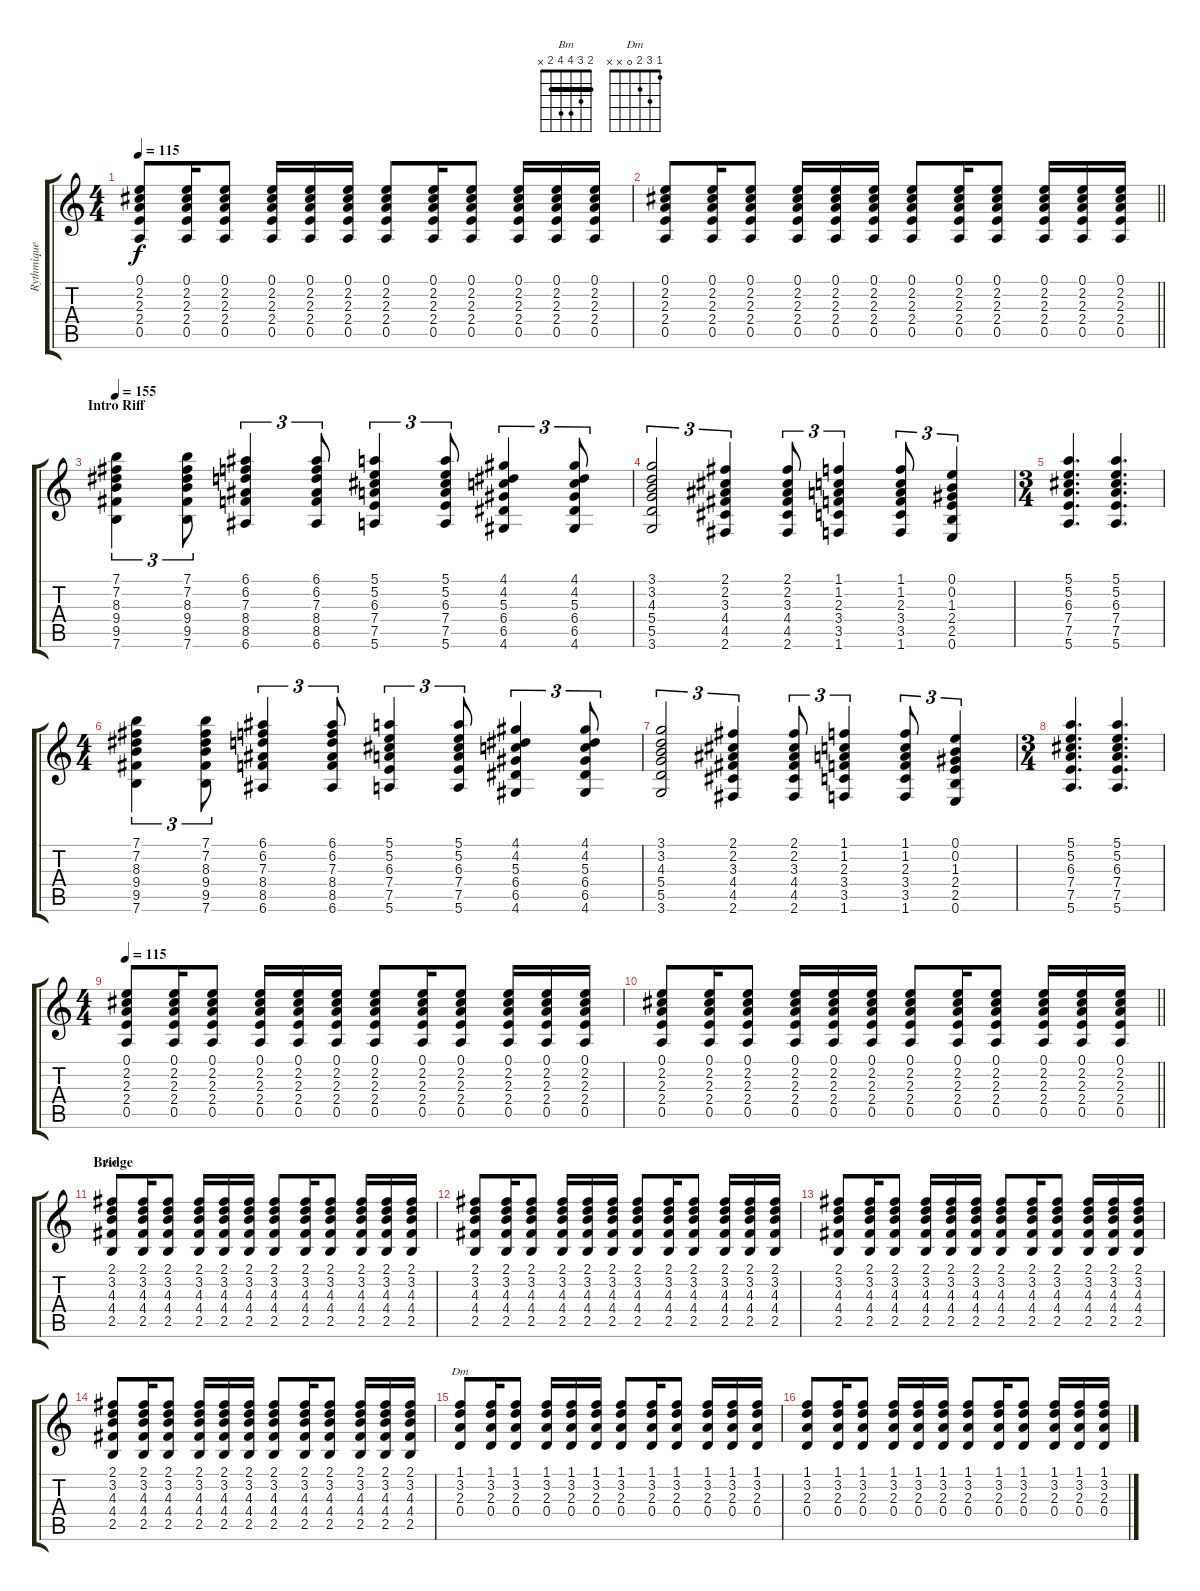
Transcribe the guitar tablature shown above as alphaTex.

\track ("Rythmique" "Rythmique") {instrument electricguitarclean}
\staff {score tabs}
\tuning (E4 B3 G3 D3 A2 E2) {hide}
\chord ("Bm" 2 3 4 4 2 x) {barre 2}
\chord ("Dm" 1 3 2 0 x x)
\ts (4 4)
\tempo 115
\clef g2
\ks c
(0.1 2.2 2.3 2.4 0.5).8{dy f} (0.1 2.2 2.3 2.4 0.5).16 (0.1 2.2 2.3 2.4 0.5).8 (0.1 2.2 2.3 2.4 0.5).16 (0.1 2.2 2.3 2.4 0.5).16 (0.1 2.2 2.3 2.4 0.5).16 (0.1 2.2 2.3 2.4 0.5).8 (0.1 2.2 2.3 2.4 0.5).16 (0.1 2.2 2.3 2.4 0.5).8 (0.1 2.2 2.3 2.4 0.5).16 (0.1 2.2 2.3 2.4 0.5).16 (0.1 2.2 2.3 2.4 0.5).16 |
\barLineRight lightlight
(0.1 2.2 2.3 2.4 0.5).8 (0.1 2.2 2.3 2.4 0.5).16 (0.1 2.2 2.3 2.4 0.5).8 (0.1 2.2 2.3 2.4 0.5).16 (0.1 2.2 2.3 2.4 0.5).16 (0.1 2.2 2.3 2.4 0.5).16 (0.1 2.2 2.3 2.4 0.5).8 (0.1 2.2 2.3 2.4 0.5).16 (0.1 2.2 2.3 2.4 0.5).8 (0.1 2.2 2.3 2.4 0.5).16 (0.1 2.2 2.3 2.4 0.5).16 (0.1 2.2 2.3 2.4 0.5).16 |
\section ("" "Intro Riff")
\tempo 155
(7.1 7.2 8.3 9.4 9.5 7.6).4{tu (3 2)} (7.1 7.2 8.3 9.4 9.5 7.6).8{tu (3 2)} (6.1 6.2 7.3 8.4 8.5 6.6).4{tu (3 2)} (6.1 6.2 7.3 8.4 8.5 6.6).8{tu (3 2)} (5.1 5.2 6.3 7.4 7.5 5.6).4{tu (3 2)} (5.1 5.2 6.3 7.4 7.5 5.6).8{tu (3 2)} (4.1 4.2 5.3 6.4 6.5 4.6).4{tu (3 2)} (4.1 4.2 5.3 6.4 6.5 4.6).8{tu (3 2)} |
(3.1 3.2 4.3 5.4 5.5 3.6).2{tu (3 2)} (2.1 2.2 3.3 4.4 4.5 2.6).4{tu (3 2)} (2.1 2.2 3.3 4.4 4.5 2.6).8{tu (3 2)} (1.1 1.2 2.3 3.4 3.5 1.6).4{tu (3 2)} (1.1 1.2 2.3 3.4 3.5 1.6).8{tu (3 2)} (0.1 0.2 1.3 2.4 2.5 0.6).4{tu (3 2)} |
\ts (3 4)
(5.1 5.2 6.3 7.4 7.5 5.6).4{d} (5.1 5.2 6.3 7.4 7.5 5.6).4{d} |
\ts (4 4)
(7.1 7.2 8.3 9.4 9.5 7.6).4{tu (3 2)} (7.1 7.2 8.3 9.4 9.5 7.6).8{tu (3 2)} (6.1 6.2 7.3 8.4 8.5 6.6).4{tu (3 2)} (6.1 6.2 7.3 8.4 8.5 6.6).8{tu (3 2)} (5.1 5.2 6.3 7.4 7.5 5.6).4{tu (3 2)} (5.1 5.2 6.3 7.4 7.5 5.6).8{tu (3 2)} (4.1 4.2 5.3 6.4 6.5 4.6).4{tu (3 2)} (4.1 4.2 5.3 6.4 6.5 4.6).8{tu (3 2)} |
(3.1 3.2 4.3 5.4 5.5 3.6).2{tu (3 2)} (2.1 2.2 3.3 4.4 4.5 2.6).4{tu (3 2)} (2.1 2.2 3.3 4.4 4.5 2.6).8{tu (3 2)} (1.1 1.2 2.3 3.4 3.5 1.6).4{tu (3 2)} (1.1 1.2 2.3 3.4 3.5 1.6).8{tu (3 2)} (0.1 0.2 1.3 2.4 2.5 0.6).4{tu (3 2)} |
\ts (3 4)
(5.1 5.2 6.3 7.4 7.5 5.6).4{d} (5.1 5.2 6.3 7.4 7.5 5.6).4{d} |
\ts (4 4)
\tempo 115
(0.1 2.2 2.3 2.4 0.5).8 (0.1 2.2 2.3 2.4 0.5).16 (0.1 2.2 2.3 2.4 0.5).8 (0.1 2.2 2.3 2.4 0.5).16 (0.1 2.2 2.3 2.4 0.5).16 (0.1 2.2 2.3 2.4 0.5).16 (0.1 2.2 2.3 2.4 0.5).8 (0.1 2.2 2.3 2.4 0.5).16 (0.1 2.2 2.3 2.4 0.5).8 (0.1 2.2 2.3 2.4 0.5).16 (0.1 2.2 2.3 2.4 0.5).16 (0.1 2.2 2.3 2.4 0.5).16 |
\barLineRight lightlight
(0.1 2.2 2.3 2.4 0.5).8 (0.1 2.2 2.3 2.4 0.5).16 (0.1 2.2 2.3 2.4 0.5).8 (0.1 2.2 2.3 2.4 0.5).16 (0.1 2.2 2.3 2.4 0.5).16 (0.1 2.2 2.3 2.4 0.5).16 (0.1 2.2 2.3 2.4 0.5).8 (0.1 2.2 2.3 2.4 0.5).16 (0.1 2.2 2.3 2.4 0.5).8 (0.1 2.2 2.3 2.4 0.5).16 (0.1 2.2 2.3 2.4 0.5).16 (0.1 2.2 2.3 2.4 0.5).16 |
\section ("" "Bridge")
(2.1 3.2 4.3 4.4 2.5).8{ch "Bm"} (2.1 3.2 4.3 4.4 2.5).16 (2.1 3.2 4.3 4.4 2.5).8 (2.1 3.2 4.3 4.4 2.5).16 (2.1 3.2 4.3 4.4 2.5).16 (2.1 3.2 4.3 4.4 2.5).16 (2.1 3.2 4.3 4.4 2.5).8 (2.1 3.2 4.3 4.4 2.5).16 (2.1 3.2 4.3 4.4 2.5).8 (2.1 3.2 4.3 4.4 2.5).16 (2.1 3.2 4.3 4.4 2.5).16 (2.1 3.2 4.3 4.4 2.5).16 |
(2.1 3.2 4.3 4.4 2.5).8 (2.1 3.2 4.3 4.4 2.5).16 (2.1 3.2 4.3 4.4 2.5).8 (2.1 3.2 4.3 4.4 2.5).16 (2.1 3.2 4.3 4.4 2.5).16 (2.1 3.2 4.3 4.4 2.5).16 (2.1 3.2 4.3 4.4 2.5).8 (2.1 3.2 4.3 4.4 2.5).16 (2.1 3.2 4.3 4.4 2.5).8 (2.1 3.2 4.3 4.4 2.5).16 (2.1 3.2 4.3 4.4 2.5).16 (2.1 3.2 4.3 4.4 2.5).16 |
(2.1 3.2 4.3 4.4 2.5).8 (2.1 3.2 4.3 4.4 2.5).16 (2.1 3.2 4.3 4.4 2.5).8 (2.1 3.2 4.3 4.4 2.5).16 (2.1 3.2 4.3 4.4 2.5).16 (2.1 3.2 4.3 4.4 2.5).16 (2.1 3.2 4.3 4.4 2.5).8 (2.1 3.2 4.3 4.4 2.5).16 (2.1 3.2 4.3 4.4 2.5).8 (2.1 3.2 4.3 4.4 2.5).16 (2.1 3.2 4.3 4.4 2.5).16 (2.1 3.2 4.3 4.4 2.5).16 |
(2.1 3.2 4.3 4.4 2.5).8 (2.1 3.2 4.3 4.4 2.5).16 (2.1 3.2 4.3 4.4 2.5).8 (2.1 3.2 4.3 4.4 2.5).16 (2.1 3.2 4.3 4.4 2.5).16 (2.1 3.2 4.3 4.4 2.5).16 (2.1 3.2 4.3 4.4 2.5).8 (2.1 3.2 4.3 4.4 2.5).16 (2.1 3.2 4.3 4.4 2.5).8 (2.1 3.2 4.3 4.4 2.5).16 (2.1 3.2 4.3 4.4 2.5).16 (2.1 3.2 4.3 4.4 2.5).16 |
(1.1 3.2 2.3 0.4).8{ch "Dm"} (1.1 3.2 2.3 0.4).16 (1.1 3.2 2.3 0.4).8 (1.1 3.2 2.3 0.4).16 (1.1 3.2 2.3 0.4).16 (1.1 3.2 2.3 0.4).16 (1.1 3.2 2.3 0.4).8 (1.1 3.2 2.3 0.4).16 (1.1 3.2 2.3 0.4).8 (1.1 3.2 2.3 0.4).16 (1.1 3.2 2.3 0.4).16 (1.1 3.2 2.3 0.4).16 |
(1.1 3.2 2.3 0.4).8 (1.1 3.2 2.3 0.4).16 (1.1 3.2 2.3 0.4).8 (1.1 3.2 2.3 0.4).16 (1.1 3.2 2.3 0.4).16 (1.1 3.2 2.3 0.4).16 (1.1 3.2 2.3 0.4).8 (1.1 3.2 2.3 0.4).16 (1.1 3.2 2.3 0.4).8 (1.1 3.2 2.3 0.4).16 (1.1 3.2 2.3 0.4).16 (1.1 3.2 2.3 0.4).16
